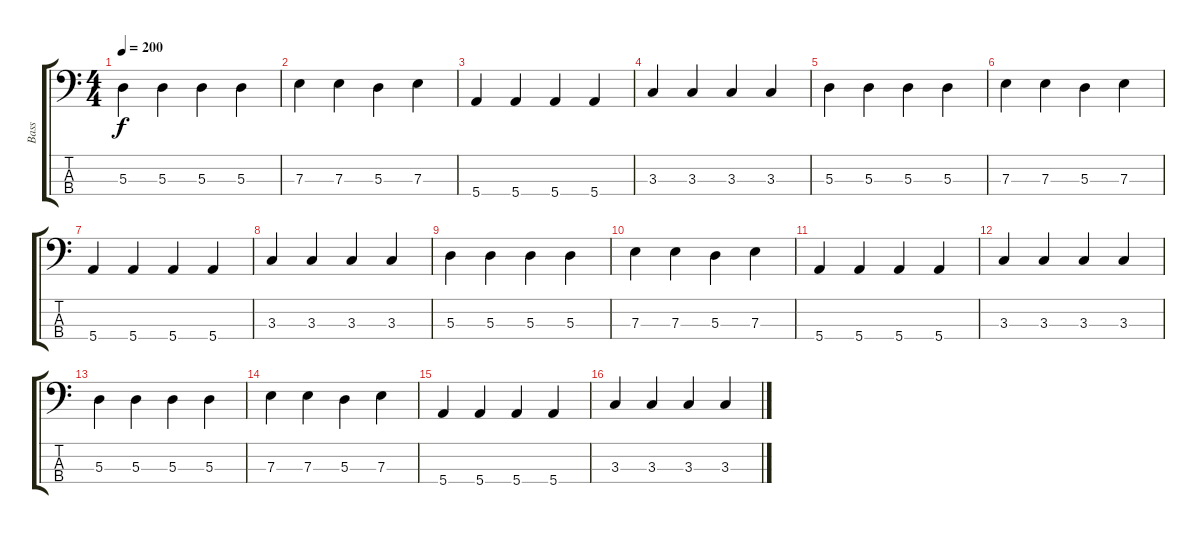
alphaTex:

\track ("Bass" "Bass") {instrument electricbasspick}
\staff {score tabs}
\tuning (G2 D2 A1 E1) {hide}
\ts (4 4)
\tempo 200
\clef f4
\ks c
5.3.4{dy f} 5.3.4 5.3.4 5.3.4 |
7.3.4 7.3.4 5.3.4 7.3.4 |
5.4.4 5.4.4 5.4.4 5.4.4 |
3.3.4 3.3.4 3.3.4 3.3.4 |
5.3.4 5.3.4 5.3.4 5.3.4 |
7.3.4 7.3.4 5.3.4 7.3.4 |
5.4.4 5.4.4 5.4.4 5.4.4 |
3.3.4 3.3.4 3.3.4 3.3.4 |
5.3.4 5.3.4 5.3.4 5.3.4 |
7.3.4 7.3.4 5.3.4 7.3.4 |
5.4.4 5.4.4 5.4.4 5.4.4 |
3.3.4 3.3.4 3.3.4 3.3.4 |
5.3.4 5.3.4 5.3.4 5.3.4 |
7.3.4 7.3.4 5.3.4 7.3.4 |
5.4.4 5.4.4 5.4.4 5.4.4 |
3.3.4 3.3.4 3.3.4 3.3.4
